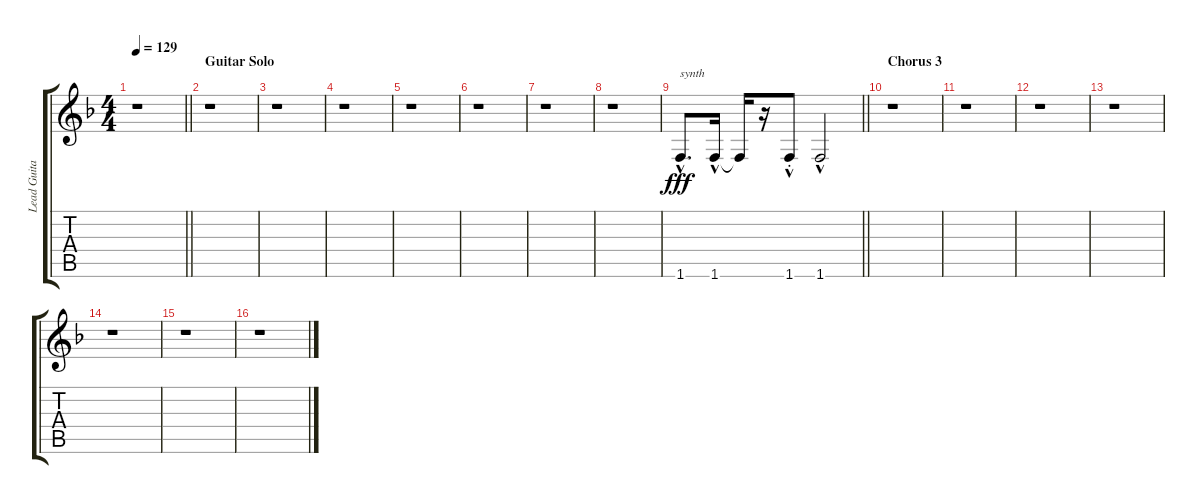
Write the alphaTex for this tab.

\track ("Lead Guitar II" "Lead Guita") {instrument distortionguitar}
\staff {score tabs}
\tuning (E4 B3 G3 D3 A2 E2) {hide}
\ts (4 4)
\tempo 129
\clef g2
\barLineRight lightlight
\ks dminor
r.1{dy f} |
\section ("" "Guitar Solo")
r.1 |
r.1 |
r.1 |
r.1 |
r.1 |
r.1 |
r.1 |
\barLineRight lightlight
1.6{hac}.8{d txt "synth" dy fff volume 13 balance 14 instrument lead2sawtooth} 1.6{hac}.16 1.6{t}.16 r.16 1.6{hac st}.8 1.6{hac}.2 |
\section ("" "Chorus 3")
r.1 |
r.1 |
r.1 |
r.1 |
r.1 |
r.1 |
r.1
